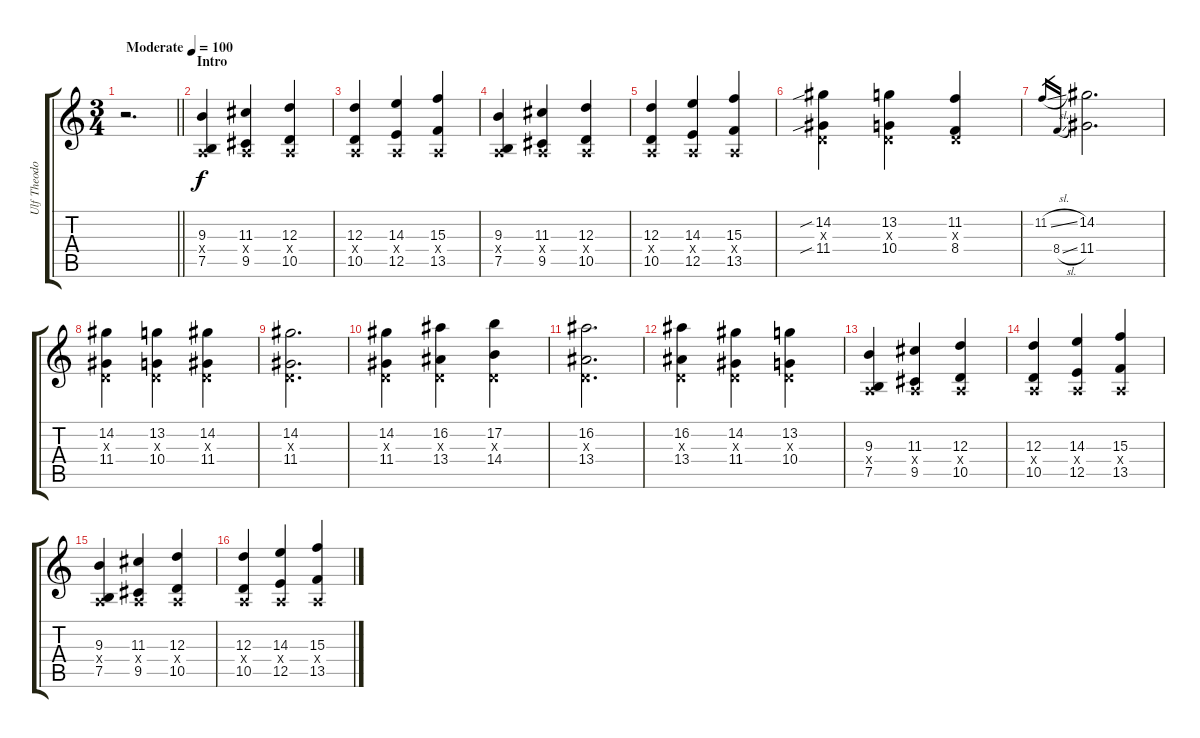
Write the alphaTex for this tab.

\track ("Ulf Theodor Schwadorf (Lead Guitar)" "Ulf Theodo") {instrument overdrivenguitar}
\staff {score tabs}
\tuning (B3 Gb3 D3 A2 E2 B1) {hide}
\ts (3 4)
\tempo (100 "Moderate")
\clef g2
\barLineRight lightlight
\ks c
r.2{d dy f instrument overdrivenguitar} |
\section ("" "Intro")
(9.3 0.4{x} 7.5).4 (11.3 0.4{x} 9.5).4 (12.3 0.4{x} 10.5).4 |
(12.3 0.4{x} 10.5).4 (14.3 0.4{x} 12.5).4 (15.3 0.4{x} 13.5).4 |
(9.3 0.4{x} 7.5).4 (11.3 0.4{x} 9.5).4 (12.3 0.4{x} 10.5).4 |
(12.3 0.4{x} 10.5).4 (14.3 0.4{x} 12.5).4 (15.3 0.4{x} 13.5).4 |
(14.2{sib} 0.3{x} 11.4{sib}).4 (13.2 0.3{x} 10.4).4 (11.2 0.3{x} 8.4).4 |
11.2{sl}.16{gr} 8.4{sl}.16{gr} (14.2 11.4).2{d} |
(14.2 0.3{x} 11.4).4 (13.2 0.3{x} 10.4).4 (14.2 0.3{x} 11.4).4 |
(14.2 0.3{x} 11.4).2{d} |
(14.2 0.3{x} 11.4).4 (16.2 0.3{x} 13.4).4 (17.2 0.3{x} 14.4).4 |
(16.2 0.3{x} 13.4).2{d} |
(16.2 0.3{x} 13.4).4 (14.2 0.3{x} 11.4).4 (13.2 0.3{x} 10.4).4 |
(9.3 0.4{x} 7.5).4 (11.3 0.4{x} 9.5).4 (12.3 0.4{x} 10.5).4 |
(12.3 0.4{x} 10.5).4 (14.3 0.4{x} 12.5).4 (15.3 0.4{x} 13.5).4 |
(9.3 0.4{x} 7.5).4 (11.3 0.4{x} 9.5).4 (12.3 0.4{x} 10.5).4 |
(12.3 0.4{x} 10.5).4 (14.3 0.4{x} 12.5).4 (15.3 0.4{x} 13.5).4
